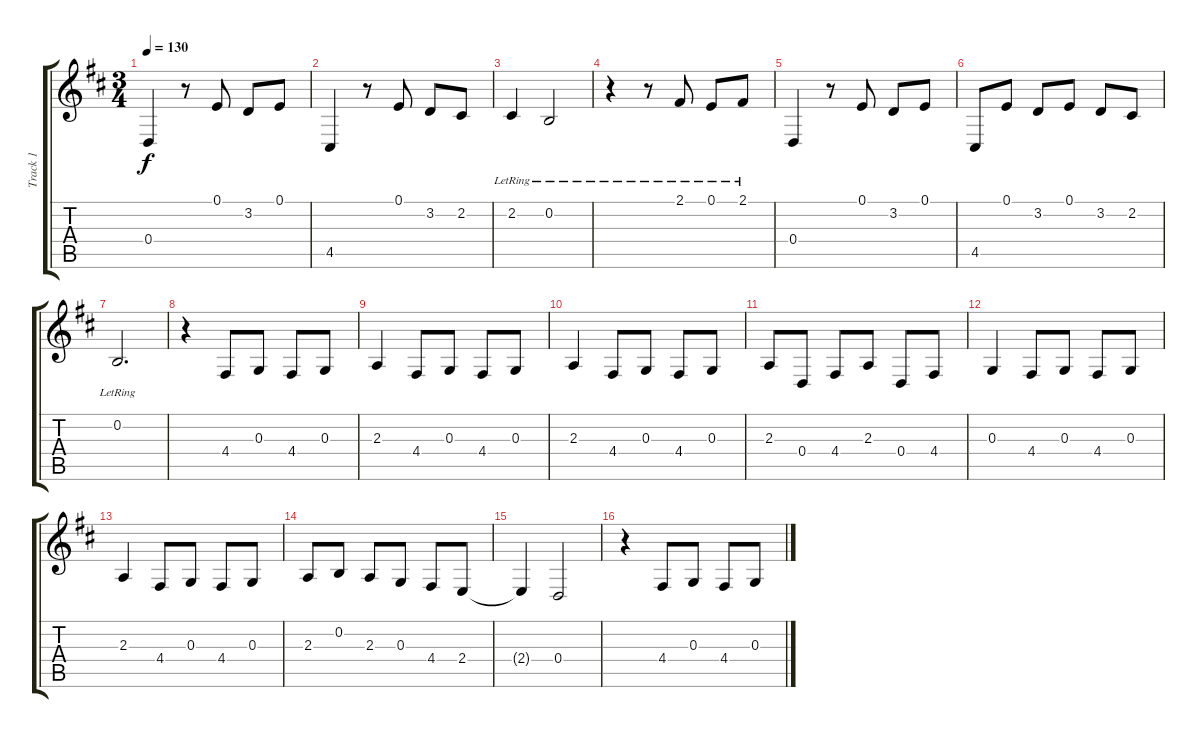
\track ("Track 1" "Track 1") {instrument acousticgrandpiano}
\staff {score tabs}
\tuning (E4 B3 G3 D3 A2 E2) {hide}
\ts (3 4)
\tempo 130
\clef g2
\ks d
0.4.4{dy f} r.8 0.1.8 3.2.8 0.1.8 |
4.5.4 r.8 0.1.8 3.2.8 2.2.8 |
2.2{lr}.4 0.2{lr}.2 |
r.4 r.8 2.1{lr}.8 0.1{lr}.8 2.1{lr}.8 |
0.4.4 r.8 0.1.8 3.2.8 0.1.8 |
4.5.8 0.1.8 3.2.8 0.1.8 3.2.8 2.2.8 |
0.2{lr}.2{d} |
r.4 4.4.8 0.3.8 4.4.8 0.3.8 |
2.3.4 4.4.8 0.3.8 4.4.8 0.3.8 |
2.3.4 4.4.8 0.3.8 4.4.8 0.3.8 |
2.3.8 0.4.8 4.4.8 2.3.8 0.4.8 4.4.8 |
0.3.4 4.4.8 0.3.8 4.4.8 0.3.8 |
2.3.4 4.4.8 0.3.8 4.4.8 0.3.8 |
2.3.8 0.2.8 2.3.8 0.3.8 4.4.8 2.4.8 |
2.4{t}.4 0.4.2 |
r.4 4.4.8 0.3.8 4.4.8 0.3.8
